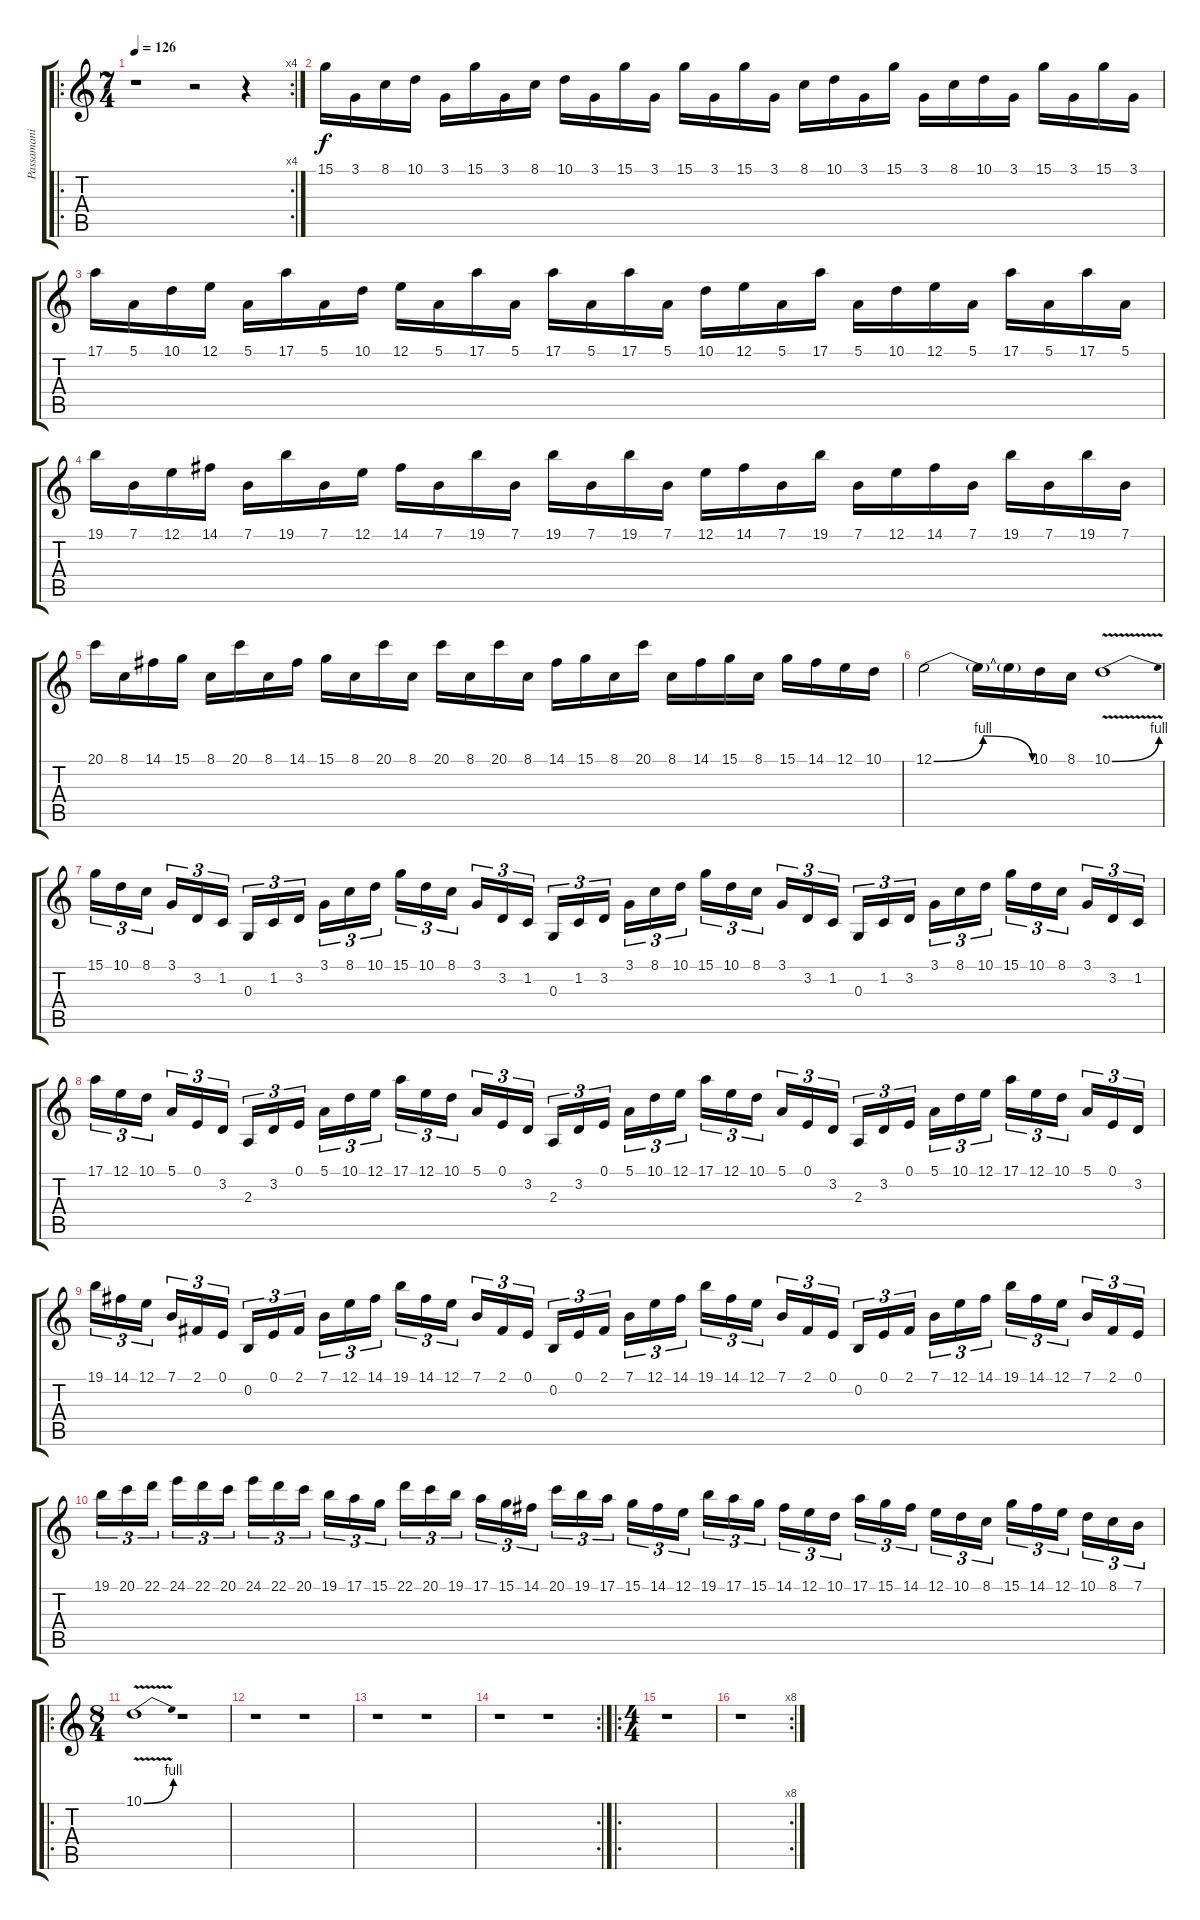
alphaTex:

\track ("Passamani lead" "Passamani ") {instrument lead2sawtooth}
\staff {score tabs}
\tuning (E4 B3 G3 D3 A2 E2) {hide}
\ro
\rc 4
\ts (7 4)
\tempo 126
\clef g2
\ks c
r.1{dy f} r.2 r.4 |
15.1.16 3.1.16 8.1.16 10.1.16 3.1.16 15.1.16 3.1.16 8.1.16 10.1.16 3.1.16 15.1.16 3.1.16 15.1.16 3.1.16 15.1.16 3.1.16 8.1.16 10.1.16 3.1.16 15.1.16 3.1.16 8.1.16 10.1.16 3.1.16 15.1.16 3.1.16 15.1.16 3.1.16 |
17.1.16 5.1.16 10.1.16 12.1.16 5.1.16 17.1.16 5.1.16 10.1.16 12.1.16 5.1.16 17.1.16 5.1.16 17.1.16 5.1.16 17.1.16 5.1.16 10.1.16 12.1.16 5.1.16 17.1.16 5.1.16 10.1.16 12.1.16 5.1.16 17.1.16 5.1.16 17.1.16 5.1.16 |
19.1.16 7.1.16 12.1.16 14.1.16 7.1.16 19.1.16 7.1.16 12.1.16 14.1.16 7.1.16 19.1.16 7.1.16 19.1.16 7.1.16 19.1.16 7.1.16 12.1.16 14.1.16 7.1.16 19.1.16 7.1.16 12.1.16 14.1.16 7.1.16 19.1.16 7.1.16 19.1.16 7.1.16 |
20.1.16 8.1.16 14.1.16 15.1.16 8.1.16 20.1.16 8.1.16 14.1.16 15.1.16 8.1.16 20.1.16 8.1.16 20.1.16 8.1.16 20.1.16 8.1.16 14.1.16 15.1.16 8.1.16 20.1.16 8.1.16 14.1.16 15.1.16 8.1.16 15.1.16 14.1.16 12.1.16 10.1.16 |
12.1{be (bendrelease 0 0 30 4 44 4 60 0)}.2 12.1{t}.16 12.1{t}.16 10.1.16 8.1.16 10.1{be (bend 0 0 60 4) v}.1 |
15.1.16{tu (3 2)} 10.1.16{tu (3 2)} 8.1.16{tu (3 2)} 3.1.16{tu (3 2)} 3.2.16{tu (3 2)} 1.2.16{tu (3 2)} 0.3.16{tu (3 2)} 1.2.16{tu (3 2)} 3.2.16{tu (3 2)} 3.1.16{tu (3 2)} 8.1.16{tu (3 2)} 10.1.16{tu (3 2)} 15.1.16{tu (3 2)} 10.1.16{tu (3 2)} 8.1.16{tu (3 2)} 3.1.16{tu (3 2)} 3.2.16{tu (3 2)} 1.2.16{tu (3 2)} 0.3.16{tu (3 2)} 1.2.16{tu (3 2)} 3.2.16{tu (3 2)} 3.1.16{tu (3 2)} 8.1.16{tu (3 2)} 10.1.16{tu (3 2)} 15.1.16{tu (3 2)} 10.1.16{tu (3 2)} 8.1.16{tu (3 2)} 3.1.16{tu (3 2)} 3.2.16{tu (3 2)} 1.2.16{tu (3 2)} 0.3.16{tu (3 2)} 1.2.16{tu (3 2)} 3.2.16{tu (3 2)} 3.1.16{tu (3 2)} 8.1.16{tu (3 2)} 10.1.16{tu (3 2)} 15.1.16{tu (3 2)} 10.1.16{tu (3 2)} 8.1.16{tu (3 2)} 3.1.16{tu (3 2)} 3.2.16{tu (3 2)} 1.2.16{tu (3 2)} |
17.1.16{tu (3 2)} 12.1.16{tu (3 2)} 10.1.16{tu (3 2)} 5.1.16{tu (3 2)} 0.1.16{tu (3 2)} 3.2.16{tu (3 2)} 2.3.16{tu (3 2)} 3.2.16{tu (3 2)} 0.1.16{tu (3 2)} 5.1.16{tu (3 2)} 10.1.16{tu (3 2)} 12.1.16{tu (3 2)} 17.1.16{tu (3 2)} 12.1.16{tu (3 2)} 10.1.16{tu (3 2)} 5.1.16{tu (3 2)} 0.1.16{tu (3 2)} 3.2.16{tu (3 2)} 2.3.16{tu (3 2)} 3.2.16{tu (3 2)} 0.1.16{tu (3 2)} 5.1.16{tu (3 2)} 10.1.16{tu (3 2)} 12.1.16{tu (3 2)} 17.1.16{tu (3 2)} 12.1.16{tu (3 2)} 10.1.16{tu (3 2)} 5.1.16{tu (3 2)} 0.1.16{tu (3 2)} 3.2.16{tu (3 2)} 2.3.16{tu (3 2)} 3.2.16{tu (3 2)} 0.1.16{tu (3 2)} 5.1.16{tu (3 2)} 10.1.16{tu (3 2)} 12.1.16{tu (3 2)} 17.1.16{tu (3 2)} 12.1.16{tu (3 2)} 10.1.16{tu (3 2)} 5.1.16{tu (3 2)} 0.1.16{tu (3 2)} 3.2.16{tu (3 2)} |
19.1.16{tu (3 2)} 14.1.16{tu (3 2)} 12.1.16{tu (3 2)} 7.1.16{tu (3 2)} 2.1.16{tu (3 2)} 0.1.16{tu (3 2)} 0.2.16{tu (3 2)} 0.1.16{tu (3 2)} 2.1.16{tu (3 2)} 7.1.16{tu (3 2)} 12.1.16{tu (3 2)} 14.1.16{tu (3 2)} 19.1.16{tu (3 2)} 14.1.16{tu (3 2)} 12.1.16{tu (3 2)} 7.1.16{tu (3 2)} 2.1.16{tu (3 2)} 0.1.16{tu (3 2)} 0.2.16{tu (3 2)} 0.1.16{tu (3 2)} 2.1.16{tu (3 2)} 7.1.16{tu (3 2)} 12.1.16{tu (3 2)} 14.1.16{tu (3 2)} 19.1.16{tu (3 2)} 14.1.16{tu (3 2)} 12.1.16{tu (3 2)} 7.1.16{tu (3 2)} 2.1.16{tu (3 2)} 0.1.16{tu (3 2)} 0.2.16{tu (3 2)} 0.1.16{tu (3 2)} 2.1.16{tu (3 2)} 7.1.16{tu (3 2)} 12.1.16{tu (3 2)} 14.1.16{tu (3 2)} 19.1.16{tu (3 2)} 14.1.16{tu (3 2)} 12.1.16{tu (3 2)} 7.1.16{tu (3 2)} 2.1.16{tu (3 2)} 0.1.16{tu (3 2)} |
19.1.16{tu (3 2)} 20.1.16{tu (3 2)} 22.1.16{tu (3 2)} 24.1.16{tu (3 2)} 22.1.16{tu (3 2)} 20.1.16{tu (3 2)} 24.1.16{tu (3 2)} 22.1.16{tu (3 2)} 20.1.16{tu (3 2)} 19.1.16{tu (3 2)} 17.1.16{tu (3 2)} 15.1.16{tu (3 2)} 22.1.16{tu (3 2)} 20.1.16{tu (3 2)} 19.1.16{tu (3 2)} 17.1.16{tu (3 2)} 15.1.16{tu (3 2)} 14.1.16{tu (3 2)} 20.1.16{tu (3 2)} 19.1.16{tu (3 2)} 17.1.16{tu (3 2)} 15.1.16{tu (3 2)} 14.1.16{tu (3 2)} 12.1.16{tu (3 2)} 19.1.16{tu (3 2)} 17.1.16{tu (3 2)} 15.1.16{tu (3 2)} 14.1.16{tu (3 2)} 12.1.16{tu (3 2)} 10.1.16{tu (3 2)} 17.1.16{tu (3 2)} 15.1.16{tu (3 2)} 14.1.16{tu (3 2)} 12.1.16{tu (3 2)} 10.1.16{tu (3 2)} 8.1.16{tu (3 2)} 15.1.16{tu (3 2)} 14.1.16{tu (3 2)} 12.1.16{tu (3 2)} 10.1.16{tu (3 2)} 8.1.16{tu (3 2)} 7.1.16{tu (3 2)} |
\ro
\ts (8 4)
10.1{be (bend 0 0 60 4) v}.1 r.1 |
r.1 r.1 |
r.1 r.1 |
\rc 2
r.1 r.1 |
\ro
\ts (4 4)
r.1 |
\rc 8
r.1
